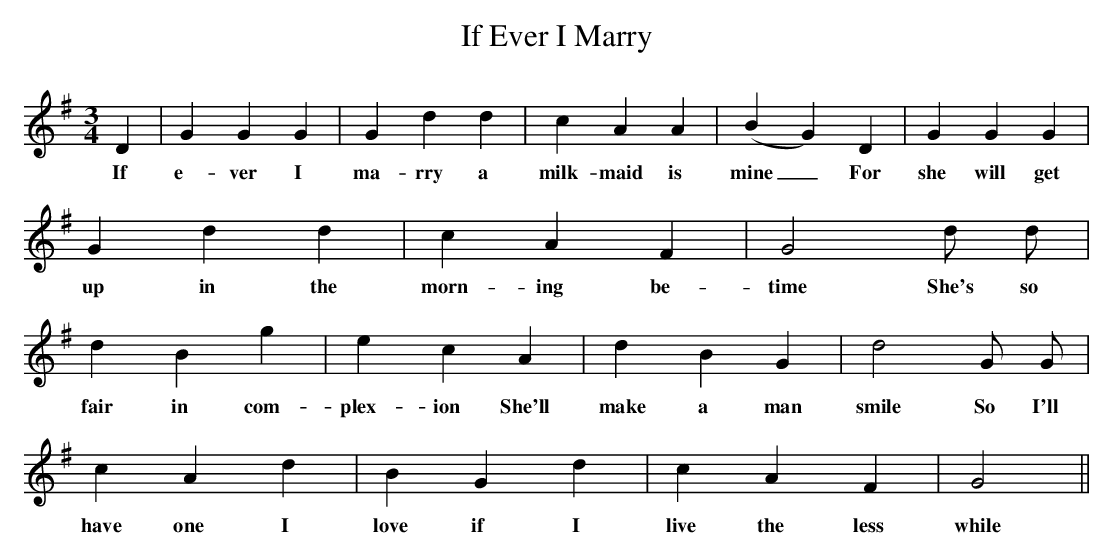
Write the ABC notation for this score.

X:1
T:If Ever I Marry
M:3/4
L:1/4
K:G
D | G G G | G d d | c A A | (B G) D | G G G |
w:If e-ver I ma-rry a milk-maid is mine_ For she will get
G d d | c A F | G2 d/ d/ |
w:up in the morn-ing be-time She's so
d B g | e c A | d B G | d2 G/ G/ |
w:fair in com-plex-ion She'll make a man smile So I'll
c A d | B G d | c A F | G2 ||
w:have one I love if I live the less while
